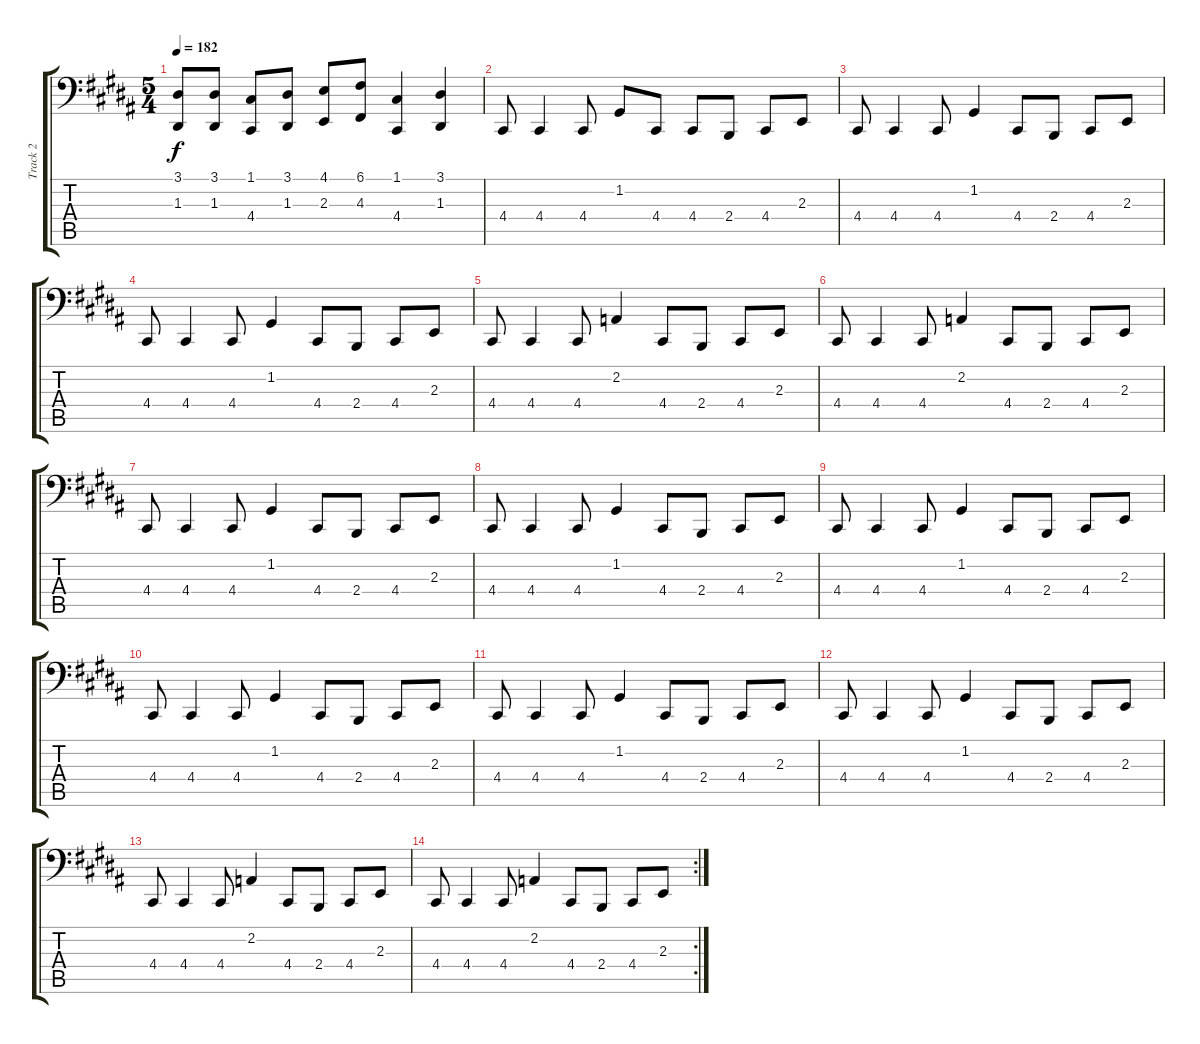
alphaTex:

\track ("Track 2" "Track 2") {instrument brightacousticpiano}
\staff {score tabs}
\tuning (C3 G2 D2 A1 E1 B0) {hide}
\ts (5 4)
\tempo 182
\clef f4
\ks b
(3.1 1.3).8{dy f} (3.1 1.3).8 (1.1 4.4).8 (3.1 1.3).8 (4.1 2.3).8 (6.1 4.3).8 (1.1 4.4).4 (3.1 1.3).4 |
4.4.8 4.4.4 4.4.8 1.2.8 4.4.8 4.4.8 2.4.8 4.4.8 2.3.8 |
4.4.8 4.4.4 4.4.8 1.2.4 4.4.8 2.4.8 4.4.8 2.3.8 |
4.4.8 4.4.4 4.4.8 1.2.4 4.4.8 2.4.8 4.4.8 2.3.8 |
4.4.8 4.4.4 4.4.8 2.2.4 4.4.8 2.4.8 4.4.8 2.3.8 |
4.4.8 4.4.4 4.4.8 2.2.4 4.4.8 2.4.8 4.4.8 2.3.8 |
4.4.8 4.4.4 4.4.8 1.2.4 4.4.8 2.4.8 4.4.8 2.3.8 |
4.4.8 4.4.4 4.4.8 1.2.4 4.4.8 2.4.8 4.4.8 2.3.8 |
4.4.8 4.4.4 4.4.8 1.2.4 4.4.8 2.4.8 4.4.8 2.3.8 |
4.4.8 4.4.4 4.4.8 1.2.4 4.4.8 2.4.8 4.4.8 2.3.8 |
4.4.8 4.4.4 4.4.8 1.2.4 4.4.8 2.4.8 4.4.8 2.3.8 |
4.4.8 4.4.4 4.4.8 1.2.4 4.4.8 2.4.8 4.4.8 2.3.8 |
4.4.8 4.4.4 4.4.8 2.2.4 4.4.8 2.4.8 4.4.8 2.3.8 |
\rc 2
4.4.8 4.4.4 4.4.8 2.2.4 4.4.8 2.4.8 4.4.8 2.3.8
